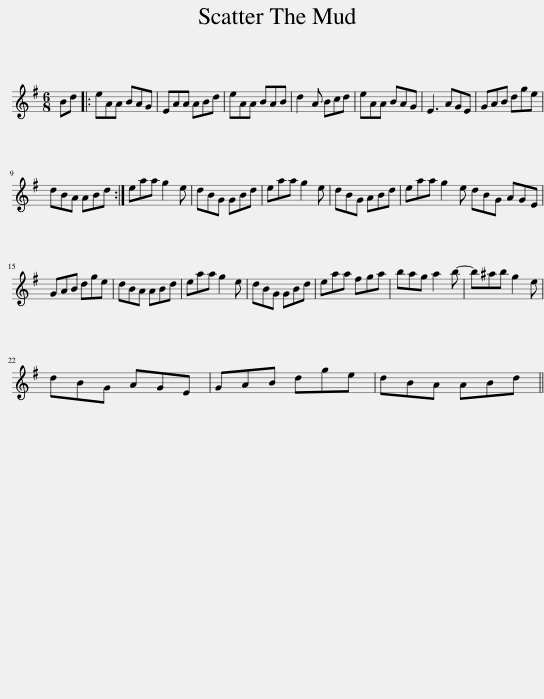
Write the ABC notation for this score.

X:1
L:1/8
M:6/8
I:linebreak $
K:G
V:1 treble
V:1
 Bd |: eAA BAG | EAA ABd | eAA BAB | d2 A Bcd | %5
 eAA BAG | E3 AGE | GAB dge |$ dBA ABd :| eaa g2 e | %10
 dBG GBd | eaa g2 e | dBG ABd | eaa g2 e dBG AGE |$ GAB dge | %15
 dBA ABd | eaa g2 e | dBG GBd | eaa fga | bag a2 b- | %20
 b^ab g2 e |$ dBG AGE | GAB dge | dBA ABd || %24
